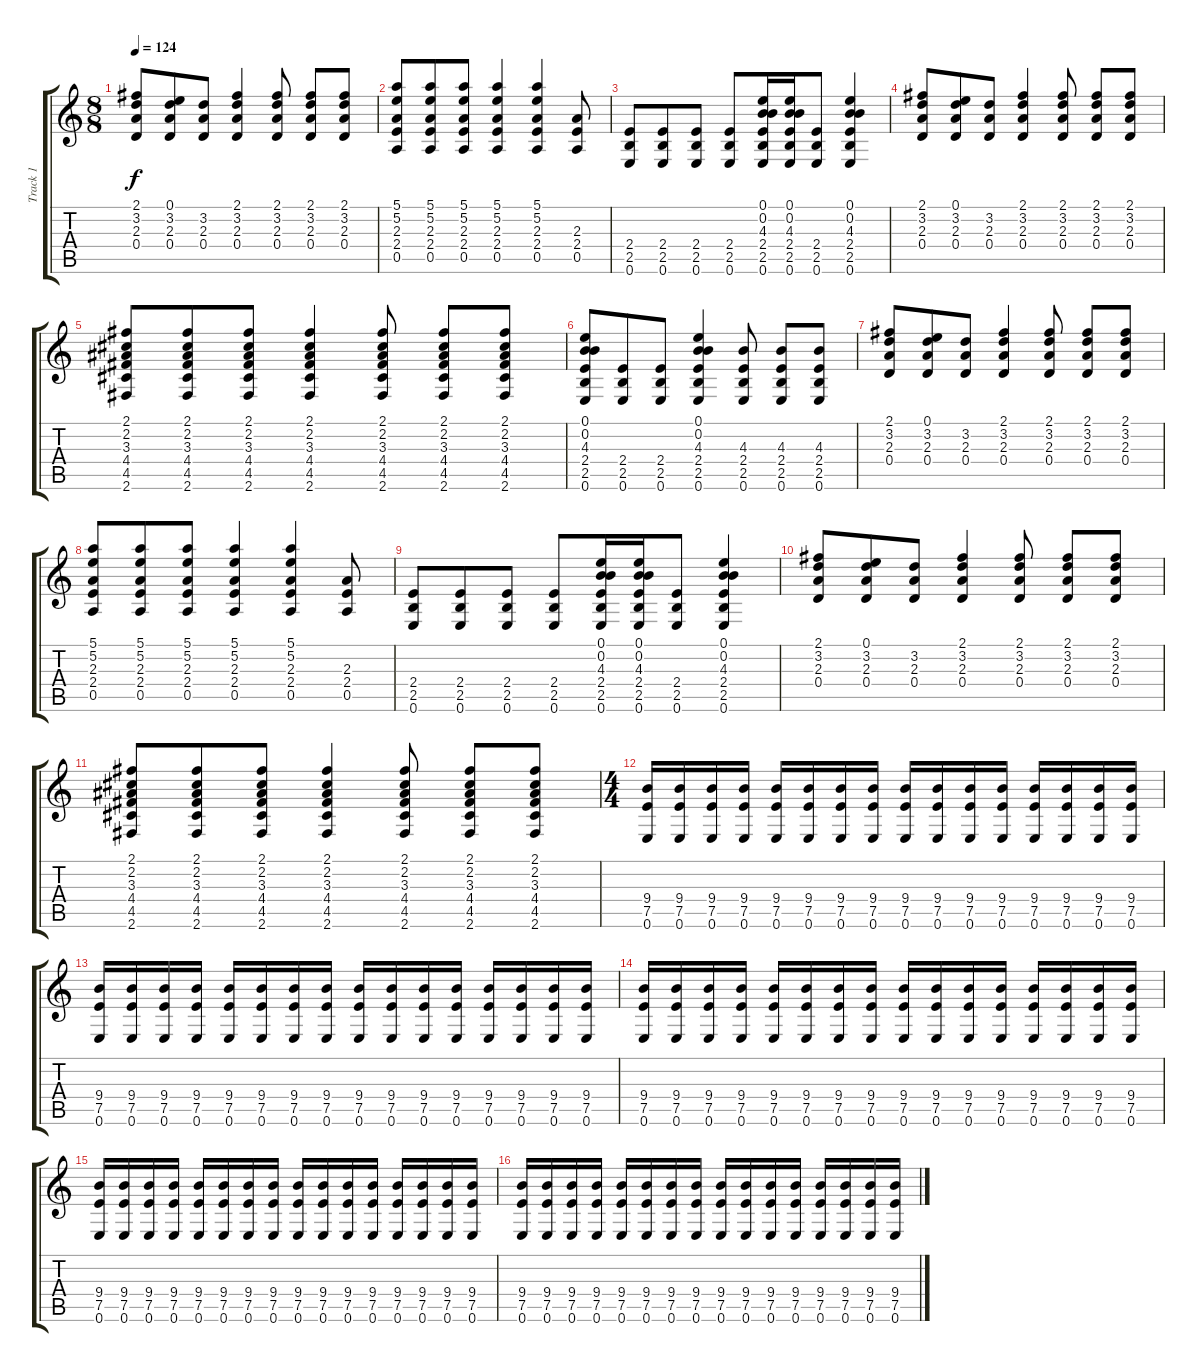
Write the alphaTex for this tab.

\track ("Track 1" "Track 1") {instrument acousticguitarsteel}
\staff {score tabs}
\tuning (E4 B3 G3 D3 A2 E2) {hide}
\ts (8 8)
\tempo 124
\clef g2
\ks c
(2.1 3.2 2.3 0.4).8{dy f} (0.1 3.2 2.3 0.4).8 (3.2 2.3 0.4).8 (2.1 3.2 2.3 0.4).4 (2.1 3.2 2.3 0.4).8 (2.1 3.2 2.3 0.4).8 (2.1 3.2 2.3 0.4).8 |
(5.1 5.2 2.3 2.4 0.5).8 (5.1 5.2 2.3 2.4 0.5).8 (5.1 5.2 2.3 2.4 0.5).8 (5.1 5.2 2.3 2.4 0.5).4 (5.1 5.2 2.3 2.4 0.5).4 (2.3 2.4 0.5).8 |
(2.4 2.5 0.6).8 (2.4 2.5 0.6).8 (2.4 2.5 0.6).8 (2.4 2.5 0.6).8 (0.1 0.2 4.3 2.4 2.5 0.6).16 (0.1 0.2 4.3 2.4 2.5 0.6).16 (2.4 2.5 0.6).8 (0.1 0.2 4.3 2.4 2.5 0.6).4 |
(2.1 3.2 2.3 0.4).8 (0.1 3.2 2.3 0.4).8 (3.2 2.3 0.4).8 (2.1 3.2 2.3 0.4).4 (2.1 3.2 2.3 0.4).8 (2.1 3.2 2.3 0.4).8 (2.1 3.2 2.3 0.4).8 |
(2.1 2.2 3.3 4.4 4.5 2.6).8 (2.1 2.2 3.3 4.4 4.5 2.6).8 (2.1 2.2 3.3 4.4 4.5 2.6).8 (2.1 2.2 3.3 4.4 4.5 2.6).4 (2.1 2.2 3.3 4.4 4.5 2.6).8 (2.1 2.2 3.3 4.4 4.5 2.6).8 (2.1 2.2 3.3 4.4 4.5 2.6).8 |
(0.1 0.2 4.3 2.4 2.5 0.6).8{volume 10} (2.4 2.5 0.6).8 (2.4 2.5 0.6).8 (0.1 0.2 4.3 2.4 2.5 0.6).4 (4.3 2.4 2.5 0.6).8 (4.3 2.4 2.5 0.6).8 (4.3 2.4 2.5 0.6).8 |
(2.1 3.2 2.3 0.4).8 (0.1 3.2 2.3 0.4).8 (3.2 2.3 0.4).8 (2.1 3.2 2.3 0.4).4 (2.1 3.2 2.3 0.4).8 (2.1 3.2 2.3 0.4).8 (2.1 3.2 2.3 0.4).8 |
(5.1 5.2 2.3 2.4 0.5).8 (5.1 5.2 2.3 2.4 0.5).8 (5.1 5.2 2.3 2.4 0.5).8 (5.1 5.2 2.3 2.4 0.5).4 (5.1 5.2 2.3 2.4 0.5).4 (2.3 2.4 0.5).8 |
(2.4 2.5 0.6).8 (2.4 2.5 0.6).8 (2.4 2.5 0.6).8 (2.4 2.5 0.6).8 (0.1 0.2 4.3 2.4 2.5 0.6).16 (0.1 0.2 4.3 2.4 2.5 0.6).16 (2.4 2.5 0.6).8 (0.1 0.2 4.3 2.4 2.5 0.6).4 |
(2.1 3.2 2.3 0.4).8 (0.1 3.2 2.3 0.4).8 (3.2 2.3 0.4).8 (2.1 3.2 2.3 0.4).4 (2.1 3.2 2.3 0.4).8 (2.1 3.2 2.3 0.4).8 (2.1 3.2 2.3 0.4).8 |
(2.1 2.2 3.3 4.4 4.5 2.6).8 (2.1 2.2 3.3 4.4 4.5 2.6).8 (2.1 2.2 3.3 4.4 4.5 2.6).8 (2.1 2.2 3.3 4.4 4.5 2.6).4 (2.1 2.2 3.3 4.4 4.5 2.6).8 (2.1 2.2 3.3 4.4 4.5 2.6).8 (2.1 2.2 3.3 4.4 4.5 2.6).8 |
\ts (4 4)
(9.4 7.5 0.6).16{volume 8} (9.4 7.5 0.6).16 (9.4 7.5 0.6).16 (9.4 7.5 0.6).16 (9.4 7.5 0.6).16 (9.4 7.5 0.6).16 (9.4 7.5 0.6).16 (9.4 7.5 0.6).16 (9.4 7.5 0.6).16 (9.4 7.5 0.6).16 (9.4 7.5 0.6).16 (9.4 7.5 0.6).16 (9.4 7.5 0.6).16 (9.4 7.5 0.6).16 (9.4 7.5 0.6).16 (9.4 7.5 0.6).16 |
(9.4 7.5 0.6).16 (9.4 7.5 0.6).16 (9.4 7.5 0.6).16 (9.4 7.5 0.6).16 (9.4 7.5 0.6).16 (9.4 7.5 0.6).16 (9.4 7.5 0.6).16 (9.4 7.5 0.6).16 (9.4 7.5 0.6).16 (9.4 7.5 0.6).16 (9.4 7.5 0.6).16 (9.4 7.5 0.6).16 (9.4 7.5 0.6).16 (9.4 7.5 0.6).16 (9.4 7.5 0.6).16 (9.4 7.5 0.6).16 |
(9.4 7.5 0.6).16 (9.4 7.5 0.6).16 (9.4 7.5 0.6).16 (9.4 7.5 0.6).16 (9.4 7.5 0.6).16 (9.4 7.5 0.6).16 (9.4 7.5 0.6).16 (9.4 7.5 0.6).16 (9.4 7.5 0.6).16 (9.4 7.5 0.6).16 (9.4 7.5 0.6).16 (9.4 7.5 0.6).16 (9.4 7.5 0.6).16 (9.4 7.5 0.6).16 (9.4 7.5 0.6).16 (9.4 7.5 0.6).16 |
(9.4 7.5 0.6).16 (9.4 7.5 0.6).16 (9.4 7.5 0.6).16 (9.4 7.5 0.6).16 (9.4 7.5 0.6).16 (9.4 7.5 0.6).16 (9.4 7.5 0.6).16 (9.4 7.5 0.6).16 (9.4 7.5 0.6).16 (9.4 7.5 0.6).16 (9.4 7.5 0.6).16 (9.4 7.5 0.6).16 (9.4 7.5 0.6).16 (9.4 7.5 0.6).16 (9.4 7.5 0.6).16 (9.4 7.5 0.6).16 |
(9.4 7.5 0.6).16 (9.4 7.5 0.6).16 (9.4 7.5 0.6).16 (9.4 7.5 0.6).16 (9.4 7.5 0.6).16 (9.4 7.5 0.6).16 (9.4 7.5 0.6).16 (9.4 7.5 0.6).16 (9.4 7.5 0.6).16 (9.4 7.5 0.6).16 (9.4 7.5 0.6).16 (9.4 7.5 0.6).16 (9.4 7.5 0.6).16 (9.4 7.5 0.6).16 (9.4 7.5 0.6).16 (9.4 7.5 0.6).16
